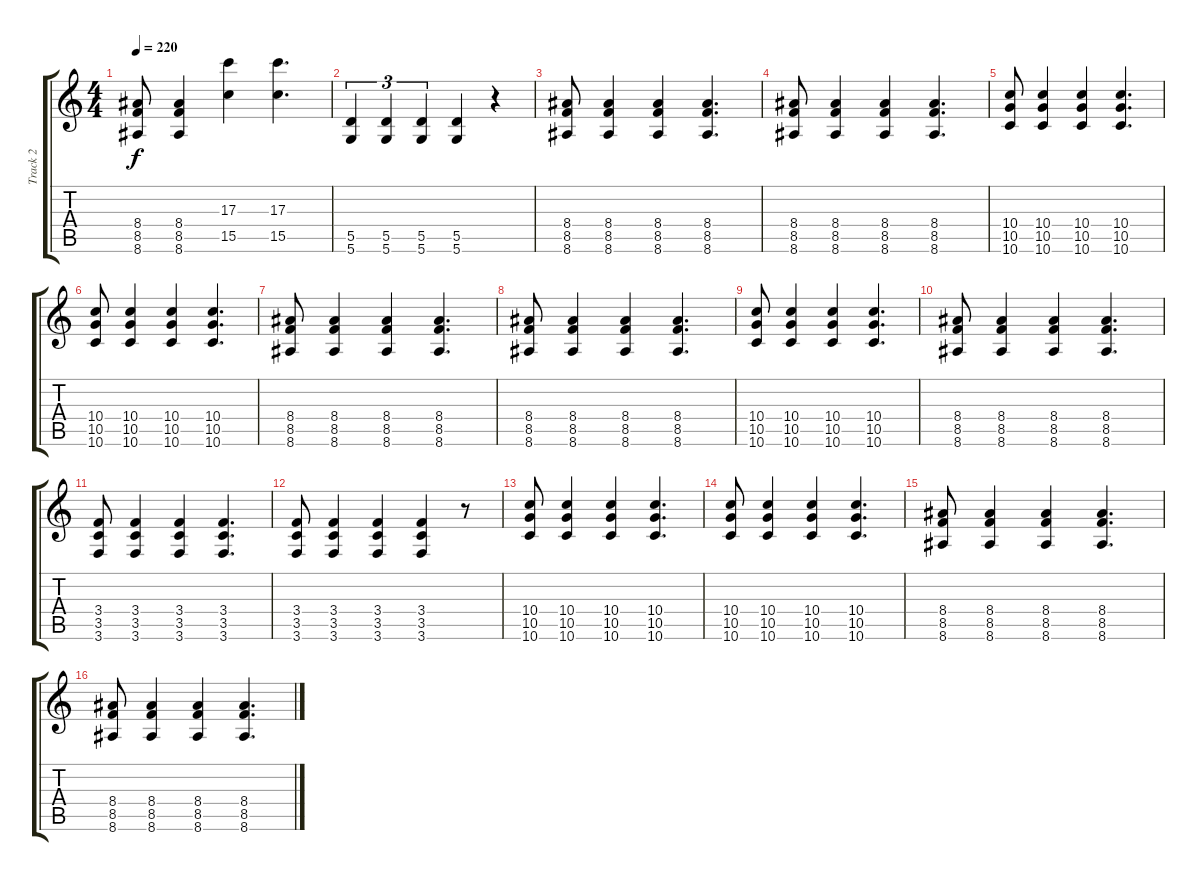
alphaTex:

\track ("Track 2" "Track 2") {instrument overdrivenguitar}
\staff {score tabs}
\tuning (E4 B3 G3 D3 A2 D2) {hide}
\ts (4 4)
\tempo 220
\clef g2
\ks c
(8.4 8.5 8.6).8{dy f} (8.4 8.5 8.6).4 (17.3 15.5).4 (17.3 15.5).4{d} |
(5.5 5.6).4{tu (3 2)} (5.5 5.6).4{tu (3 2)} (5.5 5.6).4{tu (3 2)} (5.5 5.6).4 r.4 |
(8.4 8.5 8.6).8 (8.4 8.5 8.6).4 (8.4 8.5 8.6).4 (8.4 8.5 8.6).4{d} |
(8.4 8.5 8.6).8 (8.4 8.5 8.6).4 (8.4 8.5 8.6).4 (8.4 8.5 8.6).4{d} |
(10.4 10.5 10.6).8 (10.4 10.5 10.6).4 (10.4 10.5 10.6).4 (10.4 10.5 10.6).4{d} |
(10.4 10.5 10.6).8 (10.4 10.5 10.6).4 (10.4 10.5 10.6).4 (10.4 10.5 10.6).4{d} |
(8.4 8.5 8.6).8 (8.4 8.5 8.6).4 (8.4 8.5 8.6).4 (8.4 8.5 8.6).4{d} |
(8.4 8.5 8.6).8 (8.4 8.5 8.6).4 (8.4 8.5 8.6).4 (8.4 8.5 8.6).4{d} |
(10.4 10.5 10.6).8 (10.4 10.5 10.6).4 (10.4 10.5 10.6).4 (10.4 10.5 10.6).4{d} |
(8.4 8.5 8.6).8 (8.4 8.5 8.6).4 (8.4 8.5 8.6).4 (8.4 8.5 8.6).4{d} |
(3.4 3.5 3.6).8 (3.4 3.5 3.6).4 (3.4 3.5 3.6).4 (3.4 3.5 3.6).4{d} |
(3.4 3.5 3.6).8 (3.4 3.5 3.6).4 (3.4 3.5 3.6).4 (3.4 3.5 3.6).4 r.8 |
(10.4 10.5 10.6).8 (10.4 10.5 10.6).4 (10.4 10.5 10.6).4 (10.4 10.5 10.6).4{d} |
(10.4 10.5 10.6).8 (10.4 10.5 10.6).4 (10.4 10.5 10.6).4 (10.4 10.5 10.6).4{d} |
(8.4 8.5 8.6).8 (8.4 8.5 8.6).4 (8.4 8.5 8.6).4 (8.4 8.5 8.6).4{d} |
(8.4 8.5 8.6).8 (8.4 8.5 8.6).4 (8.4 8.5 8.6).4 (8.4 8.5 8.6).4{d}
